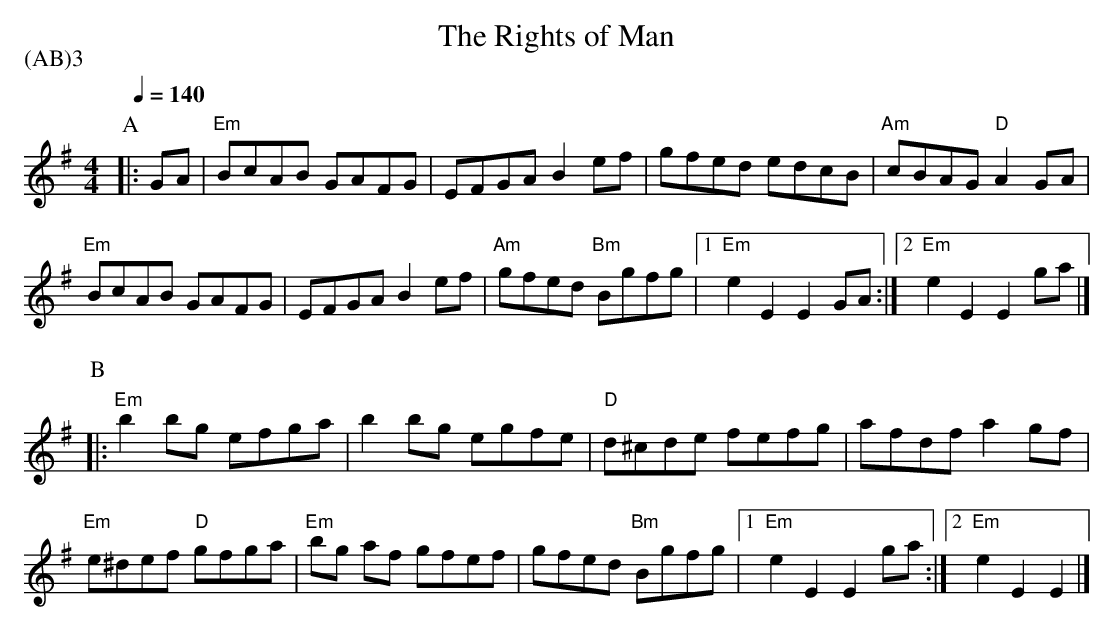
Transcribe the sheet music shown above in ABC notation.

X:1
T:Rights of Man, The
P:(AB)3
M:4/4
L:1/8
Q:1/4=140
K:G
[P:A]|:GA|"Em"BcAB GAFG|EFGA B2 ef|gfed edcB|"Am"cBAG "D"A2 GA|
"Em"BcAB GAFG|EFGA B2 ef|"Am"gfed "Bm"Bgfg|1"Em"e2 E2 E2 GA:|2"Em"e2 E2 E2 ga |]
[P:B]|:"Em"b2 bg efga|b2 bg egfe|"D"d^cde fefg|afdf a2 gf|
"Em"e^def "D"gfga|"Em"bg af gfef|gfed "Bm"Bgfg|1"Em"e2 E2 E2 ga :|2"Em"e2 E2 E2|]
